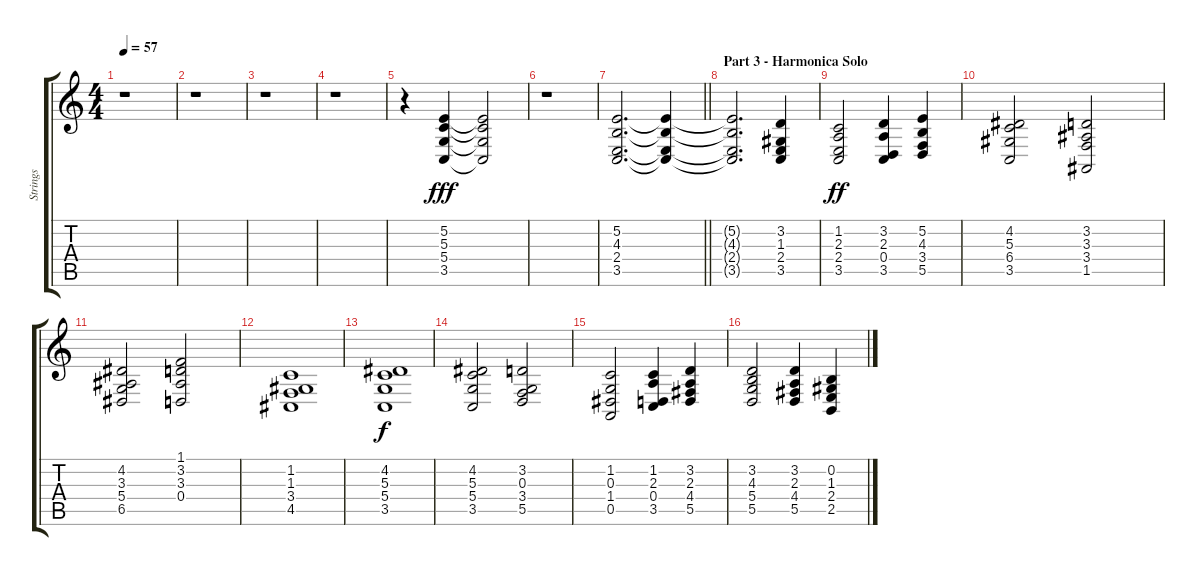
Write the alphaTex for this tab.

\track ("Strings" "Strings") {instrument synthstrings1}
\staff {score tabs}
\tuning (E4 B3 G3 D3 A2 E2) {hide}
\ts (4 4)
\tempo 57
\clef g2
\ks c
r.1{dy mf} |
r.1 |
r.1 |
r.1 |
r.4 (5.2 5.3 5.4 3.5).4{dy fff} (5.2{t} 5.3{t} 5.4{t} 3.5{t}).2 |
r.1 |
\barLineRight lightlight
(5.2 4.3 2.4 3.5).2{d} (5.2{t} 4.3{t} 2.4{t} 3.5{t}).4 |
\section ("" "Part 3 - Harmonica Solo")
(5.2{t} 4.3{t} 2.4{t} 3.5{t}).2{d} (3.2 1.3 2.4 3.5).4 |
(1.2 2.3 2.4 3.5).2{dy ff} (3.2 2.3 0.4 3.5).4 (5.2 4.3 3.4 5.5).4 |
(4.2 5.3 6.4 3.5).2 (3.2 3.3 3.4 1.5).2 |
(4.2 3.3 5.4 6.5).2 (1.1 3.2 3.3 0.4).2 |
(1.2 1.3 3.4 4.5).1 |
(4.2 5.3 5.4 3.5).1{dy f} |
(4.2 5.3 5.4 3.5).2 (3.2 0.3 3.4 5.5).2 |
(1.2 0.3 1.4 0.5).2 (1.2 2.3 0.4 3.5).4 (3.2 2.3 4.4 5.5).4 |
(3.2 4.3 5.4 5.5).2 (3.2 2.3 4.4 5.5).4 (0.2 1.3 2.4 2.5).4
